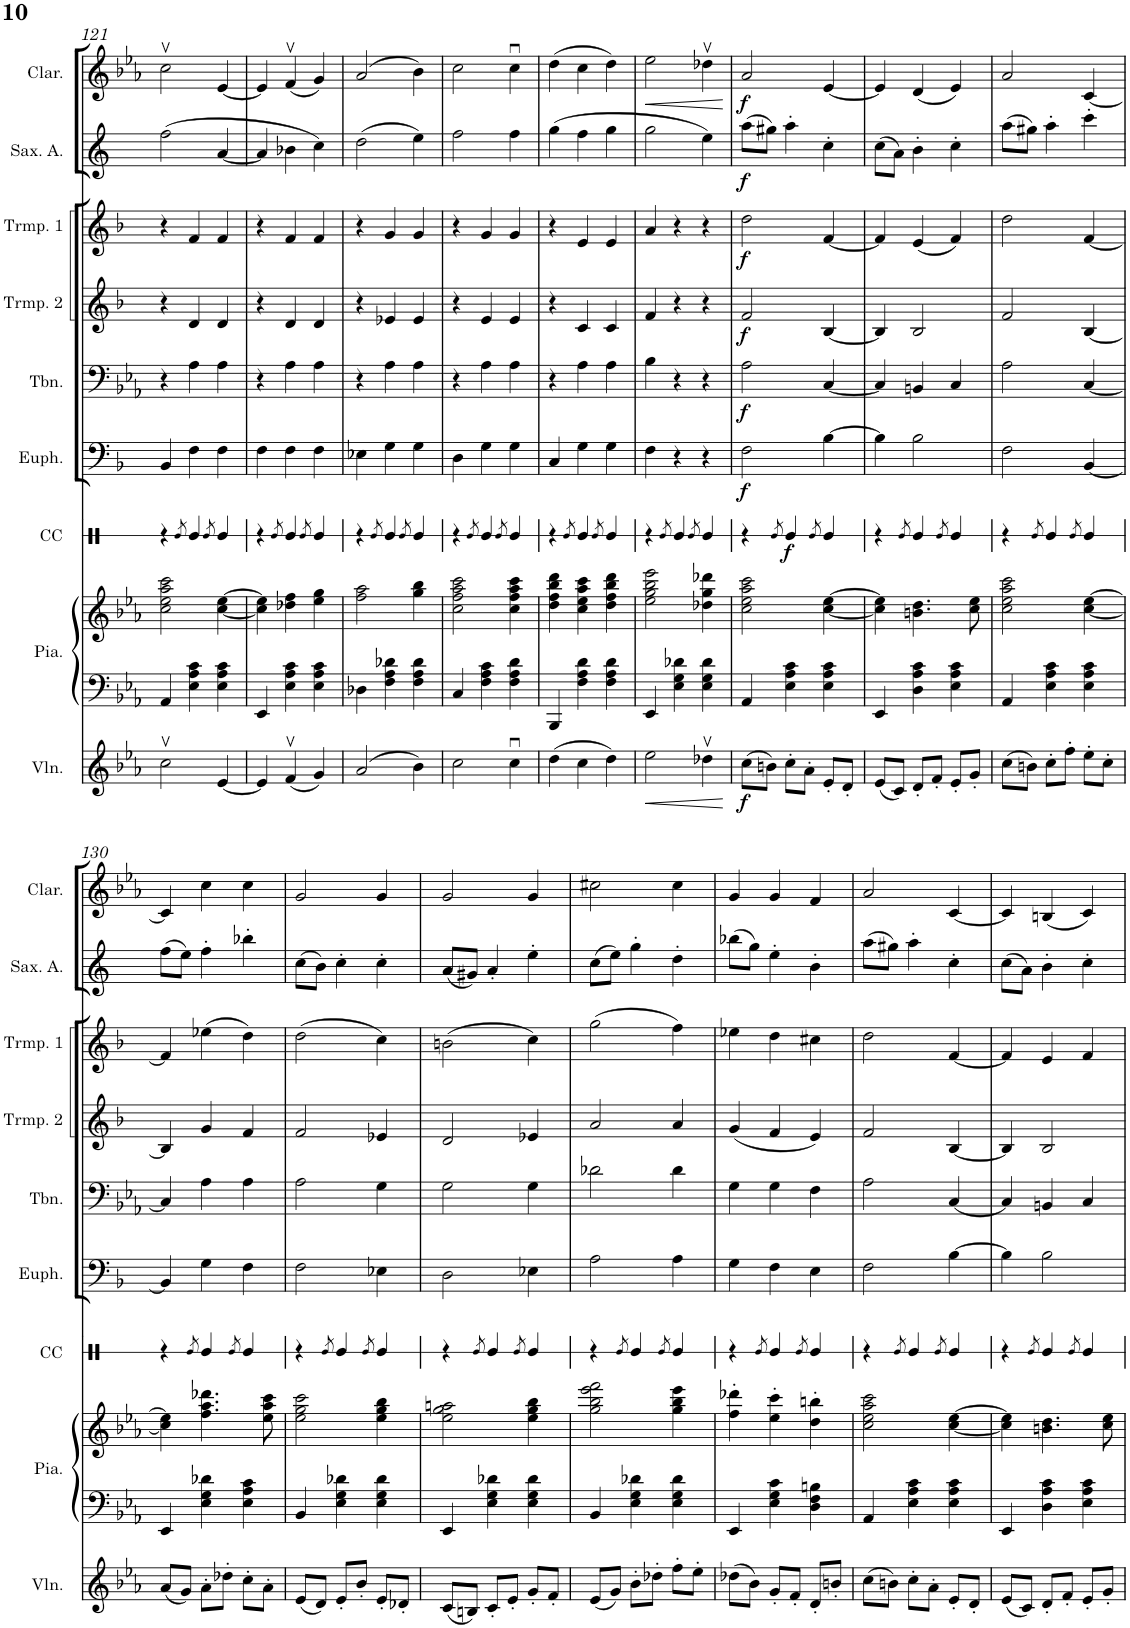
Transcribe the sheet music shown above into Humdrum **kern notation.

**kern	**dynam	**kern	**kern	**kern	**dynam	**kern	**dynam	**kern	**dynam	**kern	**dynam	**kern	**dynam	**kern	**dynam	**kern	**dynam	**kern
*part10	*part10	*part9	*part9	*part8	*part8	*part7	*part7	*part6	*part6	*part5	*part5	*part4	*part4	*part3	*part3	*part2	*part2	*part1
*staff11	*staff11	*staff10	*staff9	*staff8	*staff8	*staff7	*staff7	*staff6	*staff6	*staff5	*staff5	*staff4	*staff4	*staff3	*staff3	*staff2	*staff2	*staff1
*I"Violon	*	*I"Piano	*	*I"Caisse claire	*	*I"Euphonium	*	*I"Trombone	*	*I"Trompette en Sib 2	*	*I"Trompette en Sib 1	*	*I"Saxophone Alto	*	*I"Clarinette en Ut	*	*I"Flûte
*I'Vln.	*	*I'Pia.	*	*I'CC	*	*I'Euph.	*	*I'Tbn.	*	*I'Trmp. 2	*	*I'Trmp. 1	*	*I'Sax. A.	*	*I'Clar.	*	*I'Fl.
!!LO:PB:g=z
*clefG2	*	*clefF4	*clefG2	*clefX	*	*clefF4	*	*clefF4	*	*clefG2	*	*clefG2	*	*clefG2	*	*clefG2	*	*clefG2
*	*	*	*	*	*	*Trd1c2	*	*	*	*Trd1c2	*	*Trd1c2	*	*Trd5c9	*	*Trd1c2	*	*
*k[b-e-a-]	*	*k[b-e-a-]	*k[b-e-a-]	*k[]	*	*k[b-]	*	*k[b-e-a-]	*	*k[b-]	*	*k[b-]	*	*k[]	*	*k[b-e-a-]	*	*k[b-e-a-]
*M3/4	*	*M3/4	*M3/4	*M3/4	*	*M3/4	*	*M3/4	*	*M3/4	*	*M3/4	*	*M3/4	*	*M3/4	*	*M3/4
=121	=121	=121	=121	=121	=121	=121	=121	=121	=121	=121	=121	=121	=121	=121	=121	=121	=121	=121
2ccv\	.	4AA-/	2cc\ 2ee-\ 2aa-\ 2ccc\	4r	.	4BB-/	.	4r	.	4r	.	4r	.	(2ff\	.	2ccv\	.	2.r
.	.	.	.	8qRe/	.	.	.	.	.	.	.	.	.	.	.	.	.	.
.	.	4E-\ 4A-\ 4c\	.	4Re/	.	4F\	.	4A-\	.	4d/	.	4f/	.	.	.	.	.	.
.	.	.	.	8qRe/	.	.	.	.	.	.	.	.	.	.	.	.	.	.
[4e-/	.	4E-\ 4A-\ 4c\	[4cc\ [4ee-\	4Re/	.	4F\	.	4A-\	.	4d/	.	4f/	.	[4a/	.	[4e-/	.	.
=122	=122	=122	=122	=122	=122	=122	=122	=122	=122	=122	=122	=122	=122	=122	=122	=122	=122	=122
4e-/]	.	4EE-/	4cc\] 4ee-\]	4r	.	4F\	.	4r	.	4r	.	4r	.	4a/]	.	4e-/]	.	2.r
.	.	.	.	8qRe/	.	.	.	.	.	.	.	.	.	.	.	.	.	.
(4fv/	.	4E-\ 4A-\ 4c\	4dd-X\ 4ff\	4Re/	.	4F\	.	4A-\	.	4d/	.	4f/	.	4b-X\	.	(4fv/	.	.
.	.	.	.	8qRe/	.	.	.	.	.	.	.	.	.	.	.	.	.	.
4g/)	.	4E-\ 4A-\ 4c\	4ee-\ 4gg\	4Re/	.	4F\	.	4A-\	.	4d/	.	4f/	.	4cc\)	.	4g/)	.	.
=123	=123	=123	=123	=123	=123	=123	=123	=123	=123	=123	=123	=123	=123	=123	=123	=123	=123	=123
(2a-/	.	4D-X\	2ff\ 2aa-\	4r	.	4E-X\	.	4r	.	4r	.	4r	.	(2dd\	.	(2a-/	.	2.r
.	.	.	.	8qRe/	.	.	.	.	.	.	.	.	.	.	.	.	.	.
.	.	4F\ 4A-\ 4d-X\	.	4Re/	.	4G\	.	4A-\	.	4e-X/	.	4g/	.	.	.	.	.	.
.	.	.	.	8qRe/	.	.	.	.	.	.	.	.	.	.	.	.	.	.
4b-\)	.	4F\ 4A-\ 4d-\	4gg\ 4bb-\	4Re/	.	4G\	.	4A-\	.	4e-/	.	4g/	.	4ee\)	.	4b-\)	.	.
=124	=124	=124	=124	=124	=124	=124	=124	=124	=124	=124	=124	=124	=124	=124	=124	=124	=124	=124
2cc\	.	4C/	2cc\ 2ff\ 2aa-\ 2ccc\	4r	.	4D\	.	4r	.	4r	.	4r	.	2ff\	.	2cc\	.	2.r
.	.	.	.	8qRe/	.	.	.	.	.	.	.	.	.	.	.	.	.	.
.	.	4F\ 4A-\ 4c\	.	4Re/	.	4G\	.	4A-\	.	4e/	.	4g/	.	.	.	.	.	.
.	.	.	.	8qRe/	.	.	.	.	.	.	.	.	.	.	.	.	.	.
4ccu\	.	4F\ 4A-\ 4d\	4cc\ 4ff\ 4aa-\ 4ccc\	4Re/	.	4G\	.	4A-\	.	4e/	.	4g/	.	4ff\	.	4ccu\	.	.
=125	=125	=125	=125	=125	=125	=125	=125	=125	=125	=125	=125	=125	=125	=125	=125	=125	=125	=125
(4dd\	.	4BBB-/	4dd\ 4ff\ 4bb-\ 4ddd\	4r	.	4C/	.	4r	.	4r	.	4r	.	(4gg\	.	(4dd\	.	2.r
.	.	.	.	8qRe/	.	.	.	.	.	.	.	.	.	.	.	.	.	.
4cc\	.	4F\ 4A-\ 4d\	4cc\ 4ee-\ 4aa-\ 4ccc\	4Re/	.	4G\	.	4A-\	.	4c/	.	4e/	.	4ff\	.	4cc\	.	.
.	.	.	.	8qRe/	.	.	.	.	.	.	.	.	.	.	.	.	.	.
4dd\)	.	4F\ 4A-\ 4d\	4dd\ 4ff\ 4bb-\ 4ddd\	4Re/	.	4G\	.	4A-\	.	4c/	.	4e/	.	4gg\	.	4dd\)	.	.
=126	=126	=126	=126	=126	=126	=126	=126	=126	=126	=126	=126	=126	=126	=126	=126	=126	=126	=126
!	!LO:HP:b	!	!	!	!	!	!	!	!	!	!	!	!	!	!	!	!LO:HP:b	!
2ee-\	<	4EE-/	2ee-\ 2gg\ 2bb-\ 2eee-\	4r	.	4F\	.	4B-\	.	4f/	.	4a/	.	2gg\	.	2ee-\	<	2.r
.	.	.	.	8qRe/	.	.	.	.	.	.	.	.	.	.	.	.	.	.
.	.	4E-\ 4G\ 4d-X\	.	4Re/	.	4r	.	4r	.	4r	.	4r	.	.	.	.	.	.
.	.	.	.	8qRe/	.	.	.	.	.	.	.	.	.	.	.	.	.	.
4dd-Xv\	.	4E-\ 4G\ 4d-\	4dd-X\ 4gg\ 4ddd-X\	4Re/	.	4r	.	4r	.	4r	.	4r	.	4ee\)	.	4dd-Xv\	.	.
.	[	.	.	.	.	.	.	.	.	.	.	.	.	.	.	.	[	.
=127	=127	=127	=127	=127	=127	=127	=127	=127	=127	=127	=127	=127	=127	=127	=127	=127	=127	=127
!	!LO:DY:b	!	!	!	!	!	!LO:DY:b	!	!LO:DY:b	!	!LO:DY:b	!	!LO:DY:b	!	!LO:DY:b	!	!LO:DY:b	!
(8cc\L	f	4AA-/	2cc\ 2ee-\ 2aa-\ 2ccc\	4r	.	2F\	f	2A-\	f	2f/	f	2dd\	f	(8aa\L	f	2a-/	f	2.r
8bn\J)	.	.	.	.	.	.	.	.	.	.	.	.	.	8gg#X\J)	.	.	.	.
.	.	.	.	8qRe/	.	.	.	.	.	.	.	.	.	.	.	.	.	.
!	!	!	!	!	!LO:DY:b	!	!	!	!	!	!	!	!	!	!	!	!	!
8cc'\L	.	4E-\ 4A-\ 4c\	.	4Re/	f	.	.	.	.	.	.	.	.	4aa'\	.	.	.	.
8a-'\J	.	.	.	.	.	.	.	.	.	.	.	.	.	.	.	.	.	.
.	.	.	.	8qRe/	.	.	.	.	.	.	.	.	.	.	.	.	.	.
8e-'/L	.	4E-\ 4A-\ 4c\	[4cc\ [4ee-\	4Re/	.	[4B-\	.	[4C/	.	[4B-/	.	[4f/	.	4cc'\	.	[4e-/	.	.
8d'/J	.	.	.	.	.	.	.	.	.	.	.	.	.	.	.	.	.	.
=128	=128	=128	=128	=128	=128	=128	=128	=128	=128	=128	=128	=128	=128	=128	=128	=128	=128	=128
(8e-/L	.	4EE-/	4cc\] 4ee-\]	4r	.	4B-\]	.	4C/]	.	4B-/]	.	4f/]	.	(8cc\L	.	4e-/]	.	2.r
8c/J)	.	.	.	.	.	.	.	.	.	.	.	.	.	8a\J)	.	.	.	.
.	.	.	.	8qRe/	.	.	.	.	.	.	.	.	.	.	.	.	.	.
8d'/L	.	4D\ 4A-\ 4c\	4.bn\ 4.dd\	4Re/	.	2B-\	.	4BBn/	.	2B-/	.	(4e/	.	4b'\	.	(4d/	.	.
8f'/J	.	.	.	.	.	.	.	.	.	.	.	.	.	.	.	.	.	.
.	.	.	.	8qRe/	.	.	.	.	.	.	.	.	.	.	.	.	.	.
8e-'/L	.	4E-\ 4A-\ 4c\	.	4Re/	.	.	.	4C/	.	.	.	4f/)	.	4cc'\	.	4e-/)	.	.
8g'/J	.	.	8cc\ 8ee-\	.	.	.	.	.	.	.	.	.	.	.	.	.	.	.
=129	=129	=129	=129	=129	=129	=129	=129	=129	=129	=129	=129	=129	=129	=129	=129	=129	=129	=129
(8cc\L	.	4AA-/	2cc\ 2ee-\ 2aa-\ 2ccc\	4r	.	2F\	.	2A-\	.	2f/	.	2dd\	.	(8aa\L	.	2a-/	.	2.r
8bn\J)	.	.	.	.	.	.	.	.	.	.	.	.	.	8gg#X\J)	.	.	.	.
.	.	.	.	8qRe/	.	.	.	.	.	.	.	.	.	.	.	.	.	.
8cc'\L	.	4E-\ 4A-\ 4c\	.	4Re/	.	.	.	.	.	.	.	.	.	4aa'\	.	.	.	.
8ff'\J	.	.	.	.	.	.	.	.	.	.	.	.	.	.	.	.	.	.
.	.	.	.	8qRe/	.	.	.	.	.	.	.	.	.	.	.	.	.	.
8ee-'\L	.	4E-\ 4A-\ 4c\	[4cc\ [4ee-\	4Re/	.	[4BB-/	.	[4C/	.	[4B-/	.	[4f/	.	4ccc'\	.	[4c/	.	.
8cc'\J	.	.	.	.	.	.	.	.	.	.	.	.	.	.	.	.	.	.
!!LO:LB:g=z
=130	=130	=130	=130	=130	=130	=130	=130	=130	=130	=130	=130	=130	=130	=130	=130	=130	=130	=130
(8a-/L	.	4EE-/	4cc\] 4ee-\]	4r	.	4BB-/]	.	4C/]	.	4B-/]	.	4f/]	.	(8ff\L	.	4c/]	.	2.r
8g/J)	.	.	.	.	.	.	.	.	.	.	.	.	.	8ee\J)	.	.	.	.
.	.	.	.	8qRe/	.	.	.	.	.	.	.	.	.	.	.	.	.	.
8a-'\L	.	4E-\ 4G\ 4d-X\	4.ff\ 4.aa-\ 4.ddd-X\	4Re/	.	4G\	.	4A-\	.	4g/	.	(4ee-X\	.	4ff'\	.	4cc\	.	.
8dd-X'\J	.	.	.	.	.	.	.	.	.	.	.	.	.	.	.	.	.	.
.	.	.	.	8qRe/	.	.	.	.	.	.	.	.	.	.	.	.	.	.
8cc'\L	.	4E-\ 4A-\ 4c\	.	4Re/	.	4F\	.	4A-\	.	4f/	.	4dd\)	.	4bb-X'\	.	4cc\	.	.
8a-'\J	.	.	8ee-\ 8aa-\ 8ccc\	.	.	.	.	.	.	.	.	.	.	.	.	.	.	.
=131	=131	=131	=131	=131	=131	=131	=131	=131	=131	=131	=131	=131	=131	=131	=131	=131	=131	=131
(8e-/L	.	4BB-/	2ee-\ 2gg\ 2ccc\	4r	.	2F\	.	2A-\	.	2f/	.	(2dd\	.	(8cc\L	.	2g/	.	2.r
8d/J)	.	.	.	.	.	.	.	.	.	.	.	.	.	8b\J)	.	.	.	.
.	.	.	.	8qRe/	.	.	.	.	.	.	.	.	.	.	.	.	.	.
8e-'/L	.	4E-\ 4G\ 4d-X\	.	4Re/	.	.	.	.	.	.	.	.	.	4cc'\	.	.	.	.
8b-'/J	.	.	.	.	.	.	.	.	.	.	.	.	.	.	.	.	.	.
.	.	.	.	8qRe/	.	.	.	.	.	.	.	.	.	.	.	.	.	.
8e-'/L	.	4E-\ 4G\ 4d-\	4ee-\ 4gg\ 4bb-\	4Re/	.	4E-X\	.	4G\	.	4e-X/	.	4cc\)	.	4cc'\	.	4g/	.	.
8d-X'/J	.	.	.	.	.	.	.	.	.	.	.	.	.	.	.	.	.	.
=132	=132	=132	=132	=132	=132	=132	=132	=132	=132	=132	=132	=132	=132	=132	=132	=132	=132	=132
(8c/L	.	4EE-/	2ee-\ 2gg\ 2aan\	4r	.	2D\	.	2G\	.	2d/	.	(2bn\	.	(8a/L	.	2g/	.	2.r
8Bn/J)	.	.	.	.	.	.	.	.	.	.	.	.	.	8g#X/J)	.	.	.	.
.	.	.	.	8qRe/	.	.	.	.	.	.	.	.	.	.	.	.	.	.
8c'/L	.	4E-\ 4G\ 4d-X\	.	4Re/	.	.	.	.	.	.	.	.	.	4a'/	.	.	.	.
8e-'/J	.	.	.	.	.	.	.	.	.	.	.	.	.	.	.	.	.	.
.	.	.	.	8qRe/	.	.	.	.	.	.	.	.	.	.	.	.	.	.
8g'/L	.	4E-\ 4G\ 4d-\	4ee-\ 4gg\ 4bb-\	4Re/	.	4E-X\	.	4G\	.	4e-X/	.	4cc\)	.	4ee'\	.	4g/	.	.
8f'/J	.	.	.	.	.	.	.	.	.	.	.	.	.	.	.	.	.	.
=133	=133	=133	=133	=133	=133	=133	=133	=133	=133	=133	=133	=133	=133	=133	=133	=133	=133	=133
(8e-/L	.	4BB-/	2gg\ 2bb-\ 2eee-\ 2fff\	4r	.	2A\	.	2d-X\	.	2a/	.	(2gg\	.	(8cc\L	.	2cc#X\	.	2.r
8g/J)	.	.	.	.	.	.	.	.	.	.	.	.	.	8ee\J)	.	.	.	.
.	.	.	.	8qRe/	.	.	.	.	.	.	.	.	.	.	.	.	.	.
8b-'\L	.	4E-\ 4G\ 4d-X\	.	4Re/	.	.	.	.	.	.	.	.	.	4gg'\	.	.	.	.
8dd-X'\J	.	.	.	.	.	.	.	.	.	.	.	.	.	.	.	.	.	.
.	.	.	.	8qRe/	.	.	.	.	.	.	.	.	.	.	.	.	.	.
8ff'\L	.	4E-\ 4G\ 4d-\	4gg\ 4bb-\ 4eee-\	4Re/	.	4A\	.	4d-\	.	4a/	.	4ff\)	.	4dd'\	.	4cc#\	.	.
8ee-'\J	.	.	.	.	.	.	.	.	.	.	.	.	.	.	.	.	.	.
=134	=134	=134	=134	=134	=134	=134	=134	=134	=134	=134	=134	=134	=134	=134	=134	=134	=134	=134
(8dd-X\L	.	4EE-/	4ff\' 4ddd-X\'	4r	.	4G\	.	4G\	.	(4g/	.	4ee-X\	.	(8bb-X\L	.	4g/	.	2.r
8b-\J)	.	.	.	.	.	.	.	.	.	.	.	.	.	8gg\J)	.	.	.	.
.	.	.	.	8qRe/	.	.	.	.	.	.	.	.	.	.	.	.	.	.
8g'/L	.	4E-\ 4G\ 4c\	4ee-\' 4ccc\'	4Re/	.	4F\	.	4G\	.	4f/	.	4dd\	.	4ee'\	.	4g/	.	.
8f'/J	.	.	.	.	.	.	.	.	.	.	.	.	.	.	.	.	.	.
.	.	.	.	8qRe/	.	.	.	.	.	.	.	.	.	.	.	.	.	.
8d'/L	.	4D\ 4F\ 4Bn\	4dd\' 4bbn\'	4Re/	.	4E\	.	4F\	.	4e/)	.	4cc#X\	.	4b'\	.	4f/	.	.
8bn'/J	.	.	.	.	.	.	.	.	.	.	.	.	.	.	.	.	.	.
=135	=135	=135	=135	=135	=135	=135	=135	=135	=135	=135	=135	=135	=135	=135	=135	=135	=135	=135
(8cc\L	.	4AA-/	2cc\ 2ee-\ 2aa-\ 2ccc\	4r	.	2F\	.	2A-\	.	2f/	.	2dd\	.	(8aa\L	.	2a-/	.	2.r
8bn\J)	.	.	.	.	.	.	.	.	.	.	.	.	.	8gg#X\J)	.	.	.	.
.	.	.	.	8qRe/	.	.	.	.	.	.	.	.	.	.	.	.	.	.
8cc'\L	.	4E-\ 4A-\ 4c\	.	4Re/	.	.	.	.	.	.	.	.	.	4aa'\	.	.	.	.
8a-'\J	.	.	.	.	.	.	.	.	.	.	.	.	.	.	.	.	.	.
.	.	.	.	8qRe/	.	.	.	.	.	.	.	.	.	.	.	.	.	.
8e-'/L	.	4E-\ 4A-\ 4c\	[4cc\ [4ee-\	4Re/	.	[4B-\	.	[4C/	.	[4B-/	.	[4f/	.	4cc'\	.	[4c/	.	.
8d'/J	.	.	.	.	.	.	.	.	.	.	.	.	.	.	.	.	.	.
=136	=136	=136	=136	=136	=136	=136	=136	=136	=136	=136	=136	=136	=136	=136	=136	=136	=136	=136
(8e-/L	.	4EE-/	4cc\] 4ee-\]	4r	.	4B-\]	.	4C/]	.	4B-/]	.	4f/]	.	(8cc\L	.	4c/]	.	2.r
8c/J)	.	.	.	.	.	.	.	.	.	.	.	.	.	8a\J)	.	.	.	.
.	.	.	.	8qRe/	.	.	.	.	.	.	.	.	.	.	.	.	.	.
8d'/L	.	4D\ 4A-\ 4c\	4.bn\ 4.dd\	4Re/	.	2B-\	.	4BBn/	.	2B-/	.	4e/	.	4b'\	.	(4Bn/	.	.
8f'/J	.	.	.	.	.	.	.	.	.	.	.	.	.	.	.	.	.	.
.	.	.	.	8qRe/	.	.	.	.	.	.	.	.	.	.	.	.	.	.
8e-'/L	.	4E-\ 4A-\ 4c\	.	4Re/	.	.	.	4C/	.	.	.	4f/	.	4cc'\	.	4c/)	.	.
8g'/J	.	.	8cc\ 8ee-\	.	.	.	.	.	.	.	.	.	.	.	.	.	.	.
=	=	=	=	=	=	=	=	=	=	=	=	=	=	=	=	=	=	=
*-	*-	*-	*-	*-	*-	*-	*-	*-	*-	*-	*-	*-	*-	*-	*-	*-	*-	*-
